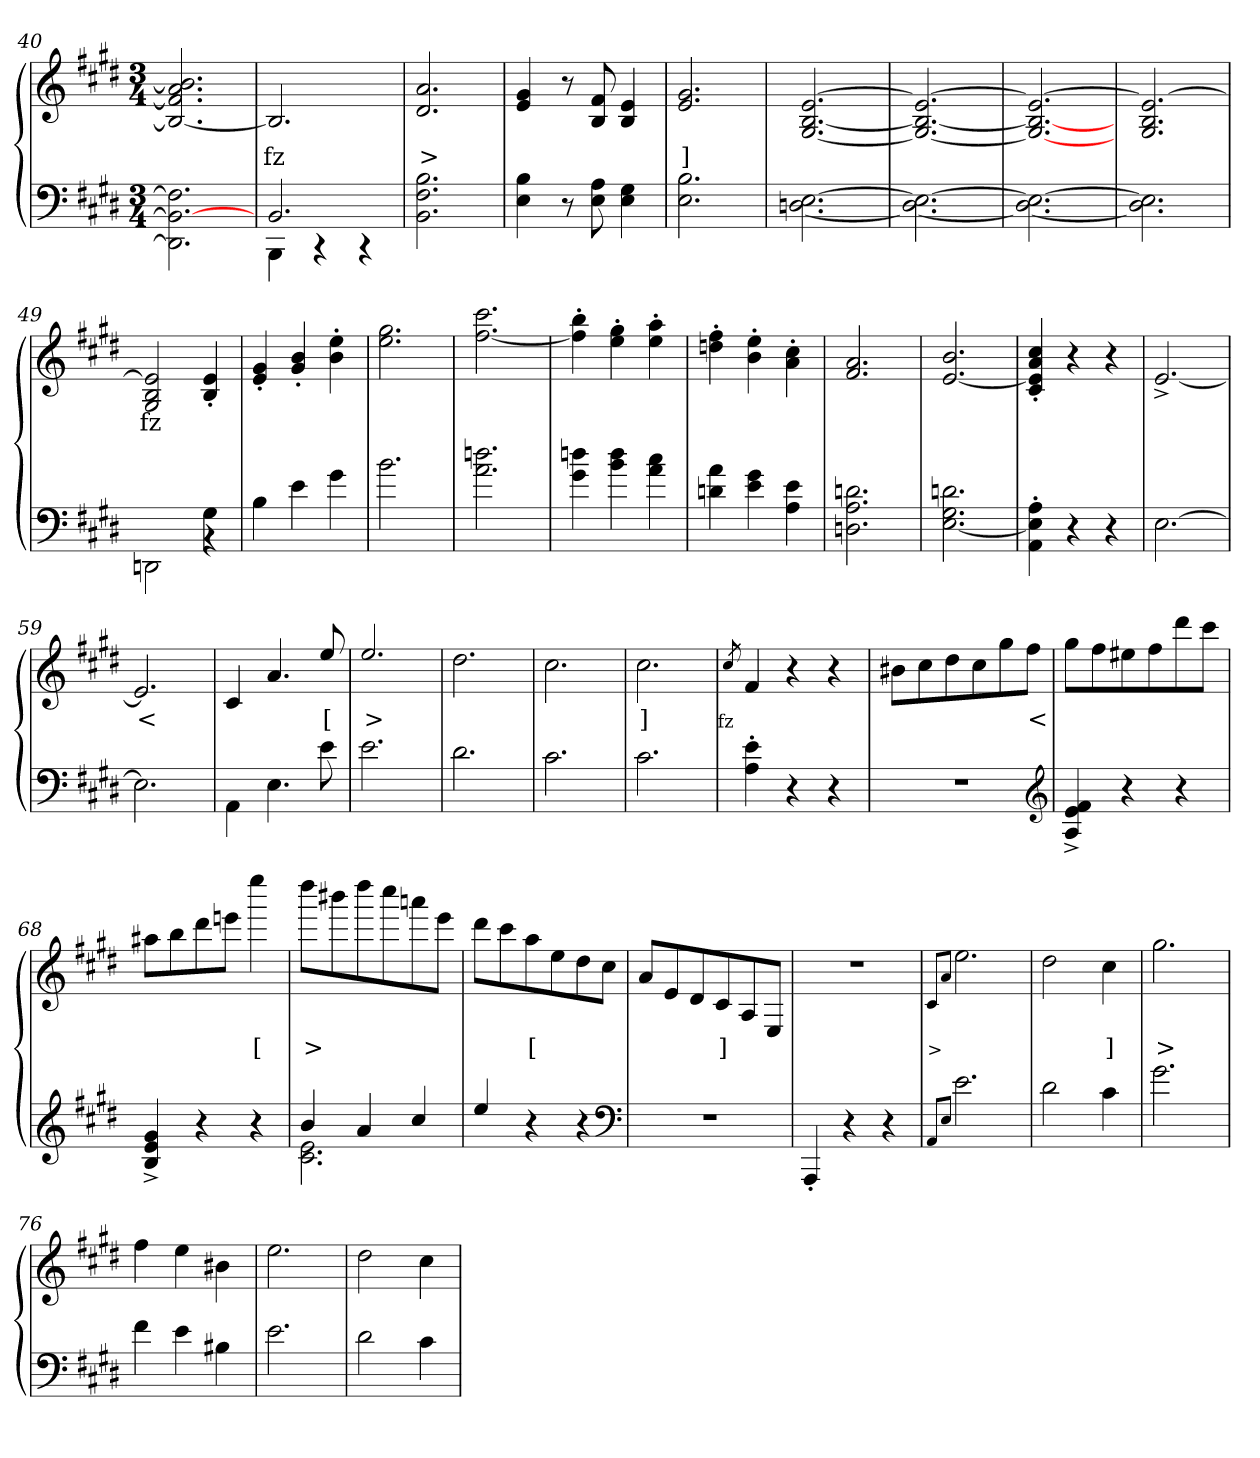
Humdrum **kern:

**kern	**kern	**text
*part2	*part1	*part1
*staff2	*staff1	*staff1
*clefF4	*clefG2	*
*k[f#c#g#d#]	*k[f#c#g#d#]	*
*M3/4	*M3/4	*
=40	=40	=40
2.F#\] 2.BB\_ 2.DD#\]	2.b] 2.a 2.f#] 2.B_	.
=41	=41	=41
*^	*	*
2.BB	4BBB	2.B]	fz
.	4r	.	.
.	4r	.	.
*v	*v	*	*
=42	=42	=42
2.B 2.F# 2.BB	2.a 2.d#	>
=43	=43	=43
4B 4E	4g# 4e	.
8r	8r	.
8A 8E	8f# 8B	.
4G# 4E	4e 4B	.
=44	=44	=44
2.B 2.E	2.g# 2.e	]
=45	=45	=45
[2.E [2.Dn	[2.e [2.B [2.G#	.
=46	=46	=46
2.E_ 2.Dn_	2.e_ 2.B_ 2.G#_	.
=47	=47	=47
2.E_ 2.Dn_	2.e_ 2.B_ 2.G#_	.
=48	=48	=48
2.E] 2.Dn]	2.e_ 2.B 2.G#	.
=49	=49	=49
*^	*	*
2DDn\	2ryy	2e] 2B 2G#	fz
4G#\	4r	4e'> 4B'>	.
*v	*v	*	*
=50	=50	=50
4B	4g#'> 4e'>	.
4e	4b'> 4g#'>	.
4g#	4ee'> 4b'>	.
=51	=51	=51
2.b	2.gg# 2.ee	.
=52	=52	=52
2.ddn 2.a	2.ccc# [2.ff#	.
=53	=53	=53
4ddn 4g#	4bb'> 4ff#]'>	.
4dd 4b	4gg#'> 4ee'>	.
4cc# 4a	4aa'> 4ee'>	.
=54	=54	=54
4a 4dn	4ff#'> 4ddn'>	.
4g# 4e	4ee'> 4b'>	.
4e 4A	4cc#'> 4a'>	.
=55	=55	=55
2.dn 2.A 2.Dn	2.a 2.f#	.
=56	=56	=56
2.dn 2.G# [2.E	2.b [2.e	.
=57	=57	=57
4A'> 4E]'> 4AA'>	4cc#'> 4a'> 4e]'> 4c#'>	.
4r	4r	.
4r	4r	.
=58	=58	=58
[2.E	[2.e^>	.
=59	=59	=59
2.E]	2.e]	<
=60	=60	=60
4AA\	4c#	.
4.E	4.a	.
8e	8ee/	[
=61	=61	=61
2.e	2.ee/	>
=62	=62	=62
2.d#	2.dd#	.
=63	=63	=63
2.c#	2.cc#	.
=64	=64	=64
2.c#	2.cc#	]
=65	=65	=65
.	8qcc#/	fz
4e'> 4A'>	4f#	.
4r	4r	.
4r	4r	.
=66	=66	=66
2.r	8b#XL	.
.	8cc#	.
.	8dd#	.
.	8cc#	.
.	8gg#	.
.	8ff#J	<
*clefG2	*	*
=67	=67	=67
4f#^> 4e^> 4A^>	8gg#L	.
.	8ff#	.
4r	8ee#X	.
.	8ff#	.
4r	8ddd#	.
.	8ccc#J	.
=68	=68	=68
4g#^> 4e^> 4B^>	8aa#XL	.
.	8bb	.
4r	8ddd#	.
.	8eeenJ	.
4r	4eeee	[
=69	=69	=69
*^	*	*
4b	2.e 2.c#	8dddd#L	>
.	.	8bbb#X	.
4a	.	8dddd#	.
.	.	8cccc#	.
4cc#	.	8aaan	.
.	.	8eeeJ	.
*v	*v	*	*
=70	=70	=70
4ee/	8ddd#L	.
.	8ccc#	.
4r	8aa	[
.	8ee	.
4r	8dd#	.
.	8cc#J	.
*clefF4	*	*
=71	=71	=71
2.r	8aL	.
.	8e	.
.	8d#	.
.	8c#	]
.	8A	.
.	8EJ	.
=72	=72	=72
4AAA'>	2.r	.
4r	.	.
4r	.	.
=73	=73	=73
8qqAA/L	8qqc#/L	>
8qqE/J	8qqa/J	.
2.e	2.ee	.
=74	=74	=74
2d#	2dd#	.
4c#	4cc#	]
=75	=75	=75
2.g#	2.gg#	>
=76	=76	=76
4f#	4ff#	.
4e	4ee	.
4B#X	4b#X	.
=77	=77	=77
2.e	2.ee	.
=78	=78	=78
2d#	2dd#	.
4c#	4cc#	.
=	=	=
*-	*-	*-
